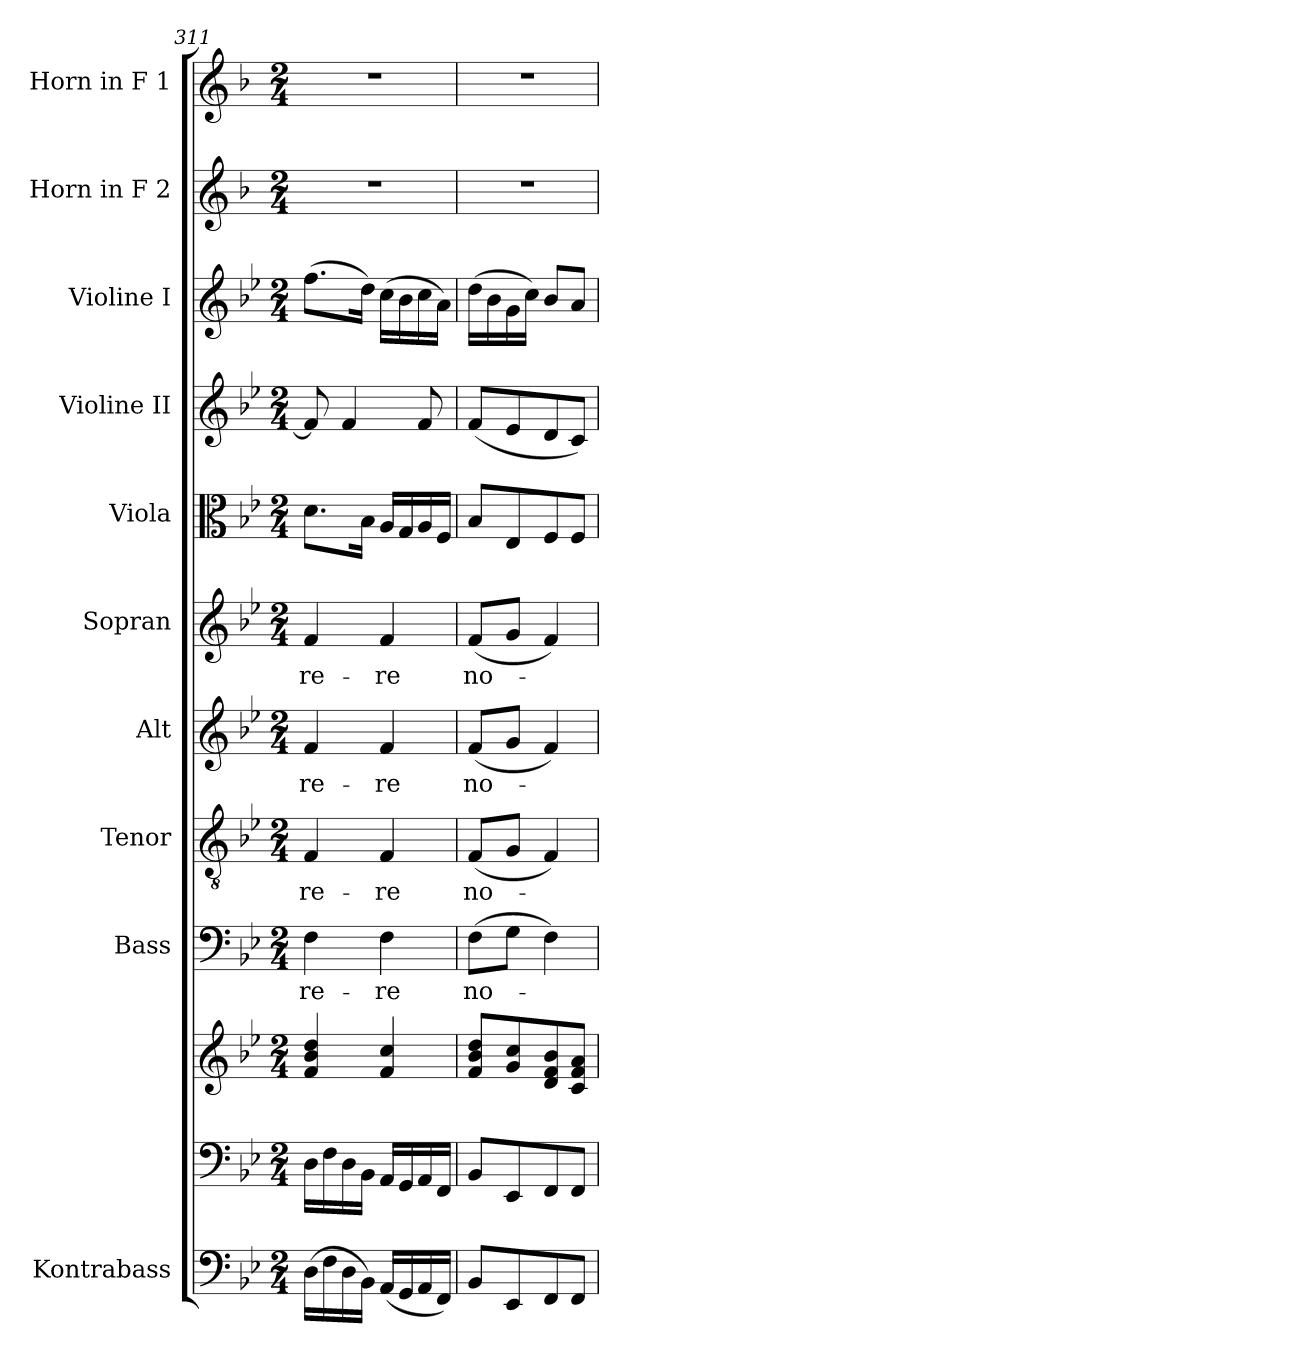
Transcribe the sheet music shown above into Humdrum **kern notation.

**kern	**kern	**kern	**kern	**text	**kern	**text	**kern	**text	**kern	**text	**kern	**kern	**kern	**kern	**kern
*part11	*part10	*part10	*part9	*part9	*part8	*part8	*part7	*part7	*part6	*part6	*part5	*part4	*part3	*part2	*part1
*staff12	*staff11	*staff10	*staff9	*staff9	*staff8	*staff8	*staff7	*staff7	*staff6	*staff6	*staff5	*staff4	*staff3	*staff2	*staff1
*I"Kontrabass	*	*	*I"Bass	*	*I"Tenor	*	*I"Alt	*	*I"Sopran	*	*I"Viola	*I"Violine II	*I"Violine I	*I"Horn in F 2	*I"Horn in F 1
*I'Kb.	*	*	*I'B.	*	*I'T.	*	*I'A.	*	*I'S.	*	*I'Vla.	*I'Vl. II	*I'Vl. I	*	*
*clefF4	*clefF4	*clefG2	*clefF4	*	*clefGv2	*	*clefG2	*	*clefG2	*	*clefC3	*clefG2	*clefG2	*clefG2	*clefG2
*ITrd7c12	*	*	*	*	*	*	*	*	*	*	*	*	*	*ITrd4c7	*ITrd4c7
*k[b-e-]	*k[b-e-]	*k[b-e-]	*k[b-e-]	*	*k[b-e-]	*	*k[b-e-]	*	*k[b-e-]	*	*k[b-e-]	*k[b-e-]	*k[b-e-]	*k[b-e-]	*k[b-e-]
*B-:	*B-:	*B-:	*B-:	*	*B-:	*	*B-:	*	*B-:	*	*B-:	*B-:	*B-:	*B-:	*B-:
*M2/4	*M2/4	*M2/4	*M2/4	*	*M2/4	*	*M2/4	*	*M2/4	*	*M2/4	*M2/4	*M2/4	*M2/4	*M2/4
=311	=311	=311	=311	=311	=311	=311	=311	=311	=311	=311	=311	=311	=311	=311	=311
!	!	!	!	!LO:LY:b	!	!LO:LY:b	!	!LO:LY:b	!	!LO:LY:b	!	!	!	!	!
(>16DD\LL	16D\LL	4f/ 4b-/ 4dd/	4F\	-re-	4F/	-re-	4f/	-re-	4f/	-re-	8.d\L	8f/]	(>8.ff\L	2r	2r
16FF\	16F\	.	.	.	.	.	.	.	.	.	.	.	.	.	.
16DD\	16D\	.	.	.	.	.	.	.	.	.	.	4f/	.	.	.
16BBB-\JJ)	16BB-\JJ	.	.	.	.	.	.	.	.	.	16B-\Jk	.	16dd\Jk)	.	.
!	!	!	!	!LO:LY:b	!	!LO:LY:b	!	!LO:LY:b	!	!LO:LY:b	!	!	!	!	!
(<16AAA/LL	16AA/LL	4f/ 4cc/	4F\	-re	4F/	-re	4f/	-re	4f/	-re	16A/LL	.	(>16cc\LL	.	.
16GGG/	16GG/	.	.	.	.	.	.	.	.	.	16G/	.	16b-\	.	.
16AAA/	16AA/	.	.	.	.	.	.	.	.	.	16A/	8f/	16cc\	.	.
16FFF/JJ)	16FF/JJ	.	.	.	.	.	.	.	.	.	16F/JJ	.	16a\JJ)	.	.
=312	=312	=312	=312	=312	=312	=312	=312	=312	=312	=312	=312	=312	=312	=312	=312
!	!	!	!	!LO:LY:b	!	!LO:LY:b	!	!LO:LY:b	!	!LO:LY:b	!	!	!	!	!
8BBB-/L	8BB-/L	8f/ 8b-/ 8dd/L	(>8F\L	no-	(<8F/L	no-	(<8f/L	no-	(<8f/L	no-	8B-/L	(<8f/L	(>16dd\LL	2r	2r
.	.	.	.	.	.	.	.	.	.	.	.	.	16b-\	.	.
8EEE-/	8EE-/	8g/ 8cc/	8G\J	.	8G/J	.	8g/J	.	8g/J	.	8E-/	8e-/	16g\	.	.
.	.	.	.	.	.	.	.	.	.	.	.	.	16cc\JJ)	.	.
8FFF/	8FF/	8d/ 8f/ 8b-/	4F\)	.	4F/)	.	4f/)	.	4f/)	.	8F/	8d/	8b-/L	.	.
8FFF/J	8FF/J	8c/ 8f/ 8a/J	.	.	.	.	.	.	.	.	8F/J	8c/J)	8a/J	.	.
=	=	=	=	=	=	=	=	=	=	=	=	=	=	=	=
*-	*-	*-	*-	*-	*-	*-	*-	*-	*-	*-	*-	*-	*-	*-	*-
